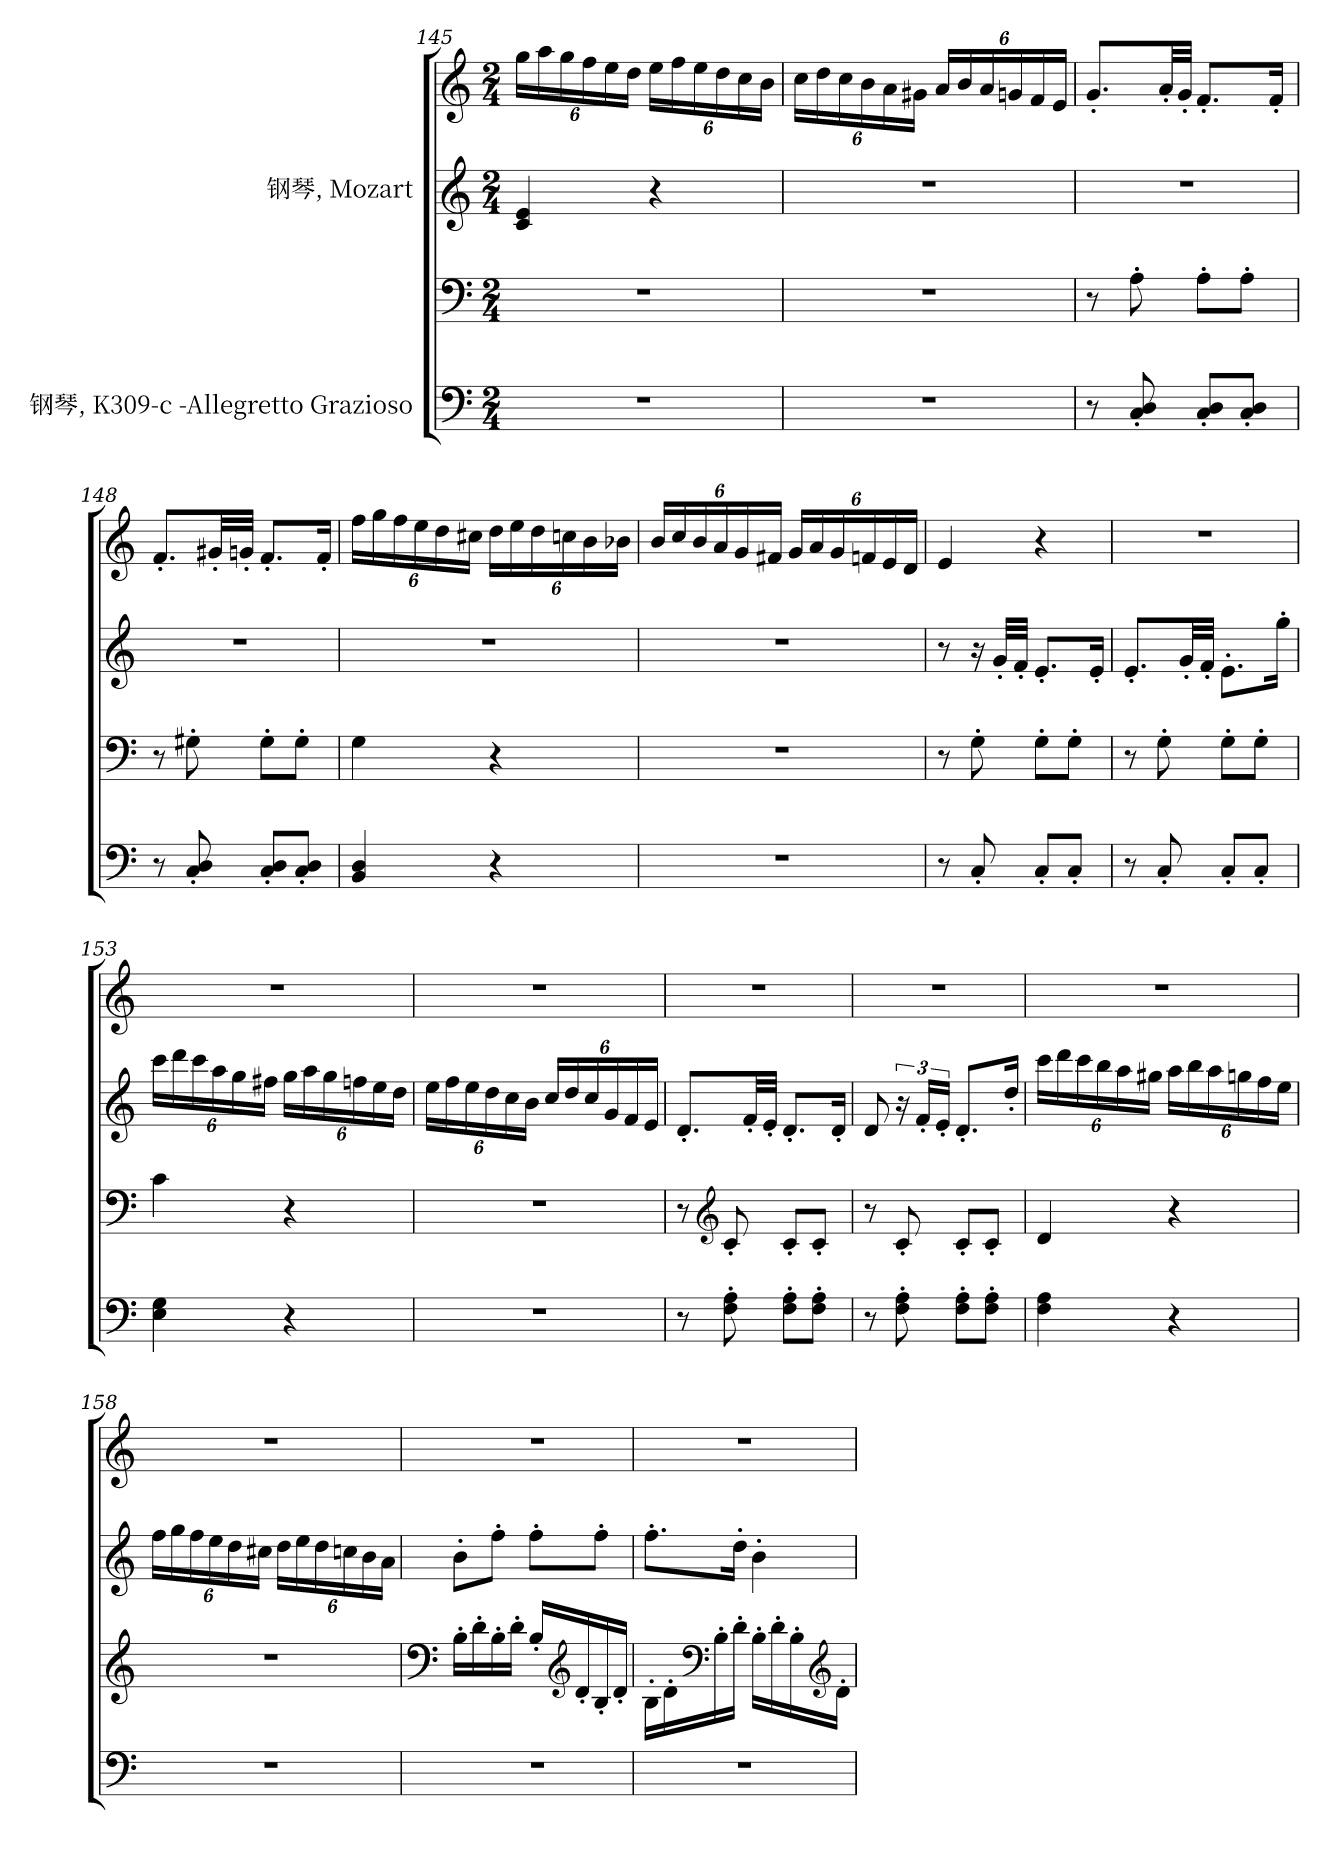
**kern	**kern	**kern	**kern
*part2	*part2	*part1	*part1
*staff4	*staff3	*staff2	*staff1
*I"钢琴, K309-c -Allegretto Grazioso	*	*I"钢琴, Mozart	*
*clefF4	*clefF4	*clefG2	*clefG2
*k[]	*k[]	*k[]	*k[]
*M2/4	*M2/4	*M2/4	*M2/4
*	*	*	*Xbrackettup
=145	=145	=145	=145
2r	2r	4c/ 4e/	24gg\LL
.	.	.	24aa\
.	.	.	24gg\
.	.	.	24ff\
.	.	.	24ee\
.	.	.	24dd\JJ
.	.	4r	24ee\LL
.	.	.	24ff\
.	.	.	24ee\
.	.	.	24dd\
.	.	.	24cc\
.	.	.	24b\JJ
=146	=146	=146	=146
2r	2r	2r	24cc\LL
.	.	.	24dd\
.	.	.	24cc\
.	.	.	24b\
.	.	.	24a\
.	.	.	24g#X\JJ
.	.	.	24a/LL
.	.	.	24b/
.	.	.	24a/
.	.	.	24gn/
.	.	.	24f/
.	.	.	24e/JJ
!!LO:PB:g=z
=147	=147	=147	=147
8r	8r	2r	8.g'/L
8C/' 8D/'	8A'\	.	.
.	.	.	32a'/LL
.	.	.	32g'/JJJ
8C/' 8D/'L	8A'\L	.	8.f'/L
8C/' 8D/'J	8A'\J	.	.
.	.	.	16f'/Jk
=148	=148	=148	=148
8r	8r	2r	8.f'/L
8C/' 8D/'	8G#X'\	.	.
.	.	.	32g#X'/LL
.	.	.	32gn'/JJJ
8C/' 8D/'L	8G#'\L	.	8.f'/L
8C/' 8D/'J	8G#'\J	.	.
.	.	.	16f'/Jk
=149	=149	=149	=149
4BB/ 4D/	4G\	2r	24ff\LL
.	.	.	24gg\
.	.	.	24ff\
.	.	.	24ee\
.	.	.	24dd\
.	.	.	24cc#X\JJ
4r	4r	.	24dd\LL
.	.	.	24ee\
.	.	.	24dd\
.	.	.	24ccn\
.	.	.	24b\
.	.	.	24b-X\JJ
!!LO:LB:g=z
=150	=150	=150	=150
2r	2r	2r	24b/LL
.	.	.	24cc/
.	.	.	24b/
.	.	.	24a/
.	.	.	24g/
.	.	.	24f#X/JJ
.	.	.	24g/LL
.	.	.	24a/
.	.	.	24g/
.	.	.	24fn/
.	.	.	24e/
.	.	.	24d/JJ
=151	=151	=151	=151
8r	8r	8r	4e/
8C'/	8G'\	16r	.
.	.	32g'/LLL	.
.	.	32f'/JJJ	.
8C'/L	8G'\L	8.e'/L	4r
8C'/J	8G'\J	.	.
.	.	16e'/Jk	.
=152	=152	=152	=152
8r	8r	8.e'/L	2r
8C'/	8G'\	.	.
.	.	32g'/LL	.
.	.	32f'/JJJ	.
8C'/L	8G'\L	8.e'\L	.
8C'/J	8G'\J	.	.
.	.	16gg'\Jk	.
=153	=153	=153	=153
*	*	*Xbrackettup	*
4E\ 4G\	4c\	24ccc\LL	2r
.	.	24ddd\	.
.	.	24ccc\	.
.	.	24aa\	.
.	.	24gg\	.
.	.	24ff#X\JJ	.
4r	4r	24gg\LL	.
.	.	24aa\	.
.	.	24gg\	.
.	.	24ffn\	.
.	.	24ee\	.
.	.	24dd\JJ	.
!!LO:LB:g=z
=154	=154	=154	=154
2r	2r	24ee\LL	2r
.	.	24ff\	.
.	.	24ee\	.
.	.	24dd\	.
.	.	24cc\	.
.	.	24b\JJ	.
.	.	24cc/LL	.
.	.	24dd/	.
.	.	24cc/	.
.	.	24g/	.
.	.	24f/	.
.	.	24e/JJ	.
=155	=155	=155	=155
8r	8r	8.d'/L	2r
*	*clefG2	*	*
8F\' 8A\'	8c'/	.	.
.	.	32f'/LL	.
.	.	32e'/JJJ	.
8F\' 8A\'L	8c'/L	8.d'/L	.
8F\' 8A\'J	8c'/J	.	.
.	.	16d'/Jk	.
=156	=156	=156	=156
8r	8r	8d/	2r
*	*	*brackettup	*
8F\' 8A\'	8c'/	24r	.
.	.	24f'/LL	.
.	.	24e'/JJ	.
8F\' 8A\'L	8c'/L	8.d'/L	.
8F\' 8A\'J	8c'/J	.	.
.	.	16dd'/Jk	.
=157	=157	=157	=157
*	*	*Xbrackettup	*
4F\ 4A\	4d/	24ccc\LL	2r
.	.	24ddd\	.
.	.	24ccc\	.
.	.	24bb\	.
.	.	24aa\	.
.	.	24gg#X\JJ	.
4r	4r	24aa\LL	.
.	.	24bb\	.
.	.	24aa\	.
.	.	24ggn\	.
.	.	24ff\	.
.	.	24ee\JJ	.
!!LO:PB:g=z
=158	=158	=158	=158
2r	2r	24ff\LL	2r
.	.	24gg\	.
.	.	24ff\	.
.	.	24ee\	.
.	.	24dd\	.
.	.	24cc#X\JJ	.
.	.	24dd\LL	.
.	.	24ee\	.
.	.	24dd\	.
.	.	24ccn\	.
.	.	24b\	.
.	.	24a\JJ	.
=159	=159	=159	=159
*	*clefF4	*	*
2r	16B'\LL	8b'\L	2r
.	16d'\	.	.
.	16B'\	8ff'\J	.
.	16d'\JJ	.	.
.	16B'/LL	8ff'\L	.
*	*clefG2	*	*
.	16d'/	.	.
.	16B'/	8ff'\J	.
.	16d'/JJ	.	.
=160	=160	=160	=160
2r	16B'\LL	8.ff'\L	2r
.	16d'\	.	.
*	*clefF4	*	*
.	16B'\	.	.
.	16d'\JJ	16dd'\Jk	.
.	16B'\LL	4b'\	.
.	16d'\	.	.
.	16B'\	.	.
*	*clefG2	*	*
.	16d'\JJ	.	.
=	=	=	=
*-	*-	*-	*-
